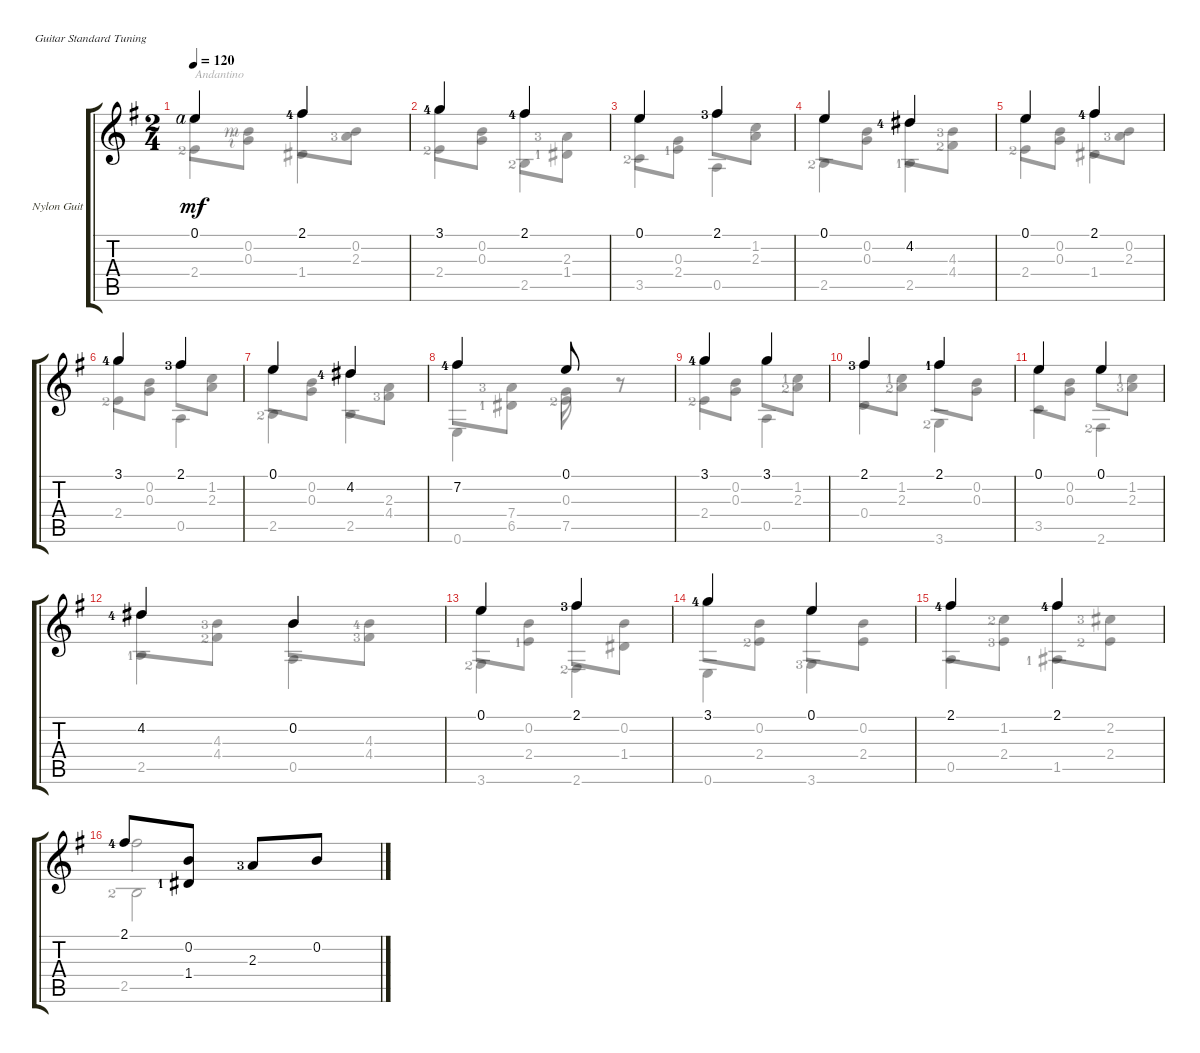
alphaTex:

\defaultSystemsLayout 4
\bracketExtendMode groupsimilarinstruments
\firstSystemTrackNameOrientation horizontal
\otherSystemsTrackNameOrientation horizontal
\track ("Nylon Guitar" "Nylon Guit") {instrument acousticguitarsteel}
\staff {score tabs}
\tuning (E4 B3 G3 D3 A2 E2)
\voice
\ts (2 4)
\tempo 120
\clef g2
\ks g
0.1{rf 4}.4{dy mf instrument acousticguitarsteel} 2.1{lf 5}.4 |
3.1{lf 5}.4 2.1{lf 5}.4 |
0.1.4 2.1{lf 4}.4 |
0.1.4 4.2{lf 5}.4 |
0.1.4 2.1{lf 5}.4 |
3.1{lf 5}.4 2.1{lf 4}.4 |
0.1.4 4.2{lf 5}.4 |
7.2{lf 5}.4 0.1.8 |
3.1{lf 5}.4 3.1.4 |
2.1{lf 4}.4 2.1{lf 2}.4 |
0.1.4 0.1.4 |
4.2{lf 5}.4 0.2.4 |
0.1.4 2.1{lf 4}.4 |
3.1{lf 5}.4 0.1.4 |
2.1{lf 5}.4 2.1{lf 5}.4 |
2.1{lf 5}.8 (0.2 1.4{lf 2}).8 2.3{lf 4}.8 0.2.8
\voice
\clef g2
\ottava regular
\simile none
\ks g
0.1{rf 4}.8{dy mf} (0.2{rf 3} 0.3{rf 2}).8 2.1{lf 5}.8 (0.2 2.3{lf 4}).8 |
3.1{lf 5}.8 (0.2 0.3).8 2.1{lf 5}.8 (2.3{lf 4} 1.4{lf 2}).8 |
0.1.8 (0.3 2.4{lf 2}).8 2.1{lf 4}.8 (1.2 2.3).8 |
0.1.8 (0.2 0.3).8 4.2{lf 5}.8 (4.3{lf 4} 4.4{lf 3}).8 |
0.1.8 (0.2 0.3).8 2.1{lf 5}.8 (0.2 2.3{lf 4}).8 |
3.1{lf 5}.8 (0.2 0.3).8 2.1{lf 4}.8 (1.2 2.3).8 |
0.1.8 (0.2 0.3).8 4.2{lf 5}.8 (2.3 4.4{lf 4}).8 |
7.2{lf 5}.8 (7.4{lf 4} 6.5{lf 2}).8 0.3.8 r.8 |
3.1{lf 5}.8 (0.2 0.3).8 3.1.8 (1.2{lf 2} 2.3{lf 3}).8 |
2.1{lf 4}.8 (1.2{lf 2} 2.3{lf 3}).8 2.1{lf 2}.8 (0.2 0.3).8 |
0.1.8 (0.2 0.3).8 0.1.8 (1.2{lf 2} 2.3{lf 4}).8 |
4.2{lf 5}.8 (4.3{lf 4} 4.4{lf 3}).8 0.2.8 (4.3{lf 5} 4.4{lf 4}).8 |
0.1.8 (0.2 2.4{lf 2}).8 2.1{lf 4}.8 (0.2 1.4).8 |
3.1{lf 5}.8 (0.2 2.4{lf 3}).8 0.1.8 (0.2 2.4).8 |
2.1{lf 5}.8 (1.2{lf 3} 2.4{lf 4}).8 2.1{lf 5}.8 (2.2{lf 4} 2.4{lf 3}).8 |
2.1{lf 5}.2
\voice
\clef g2
\ottava regular
\simile none
\ks g
2.4{lf 3}.4{txt "Andantino" dy mf} 1.4.4 |
2.4{lf 3}.4 2.5{lf 3}.4 |
3.5{lf 3}.4 0.5.4 |
2.5{lf 3}.4 2.5{lf 2}.4 |
2.4{lf 3}.4 1.4.4 |
2.4{lf 3}.4 0.5.4 |
2.5{lf 3}.4 2.5.4 |
0.6.4 7.5{lf 3}.8 |
2.4{lf 3}.4 0.5.4 |
0.4.4 3.6{lf 3}.4 |
3.5.4 2.6{lf 3}.4 |
2.5{lf 2}.4 0.5.4 |
3.6{lf 3}.4 2.6{lf 3}.4 |
0.6.4 3.6{lf 4}.4 |
0.5.4 1.5{lf 2}.4 |
2.5{lf 3}.2
